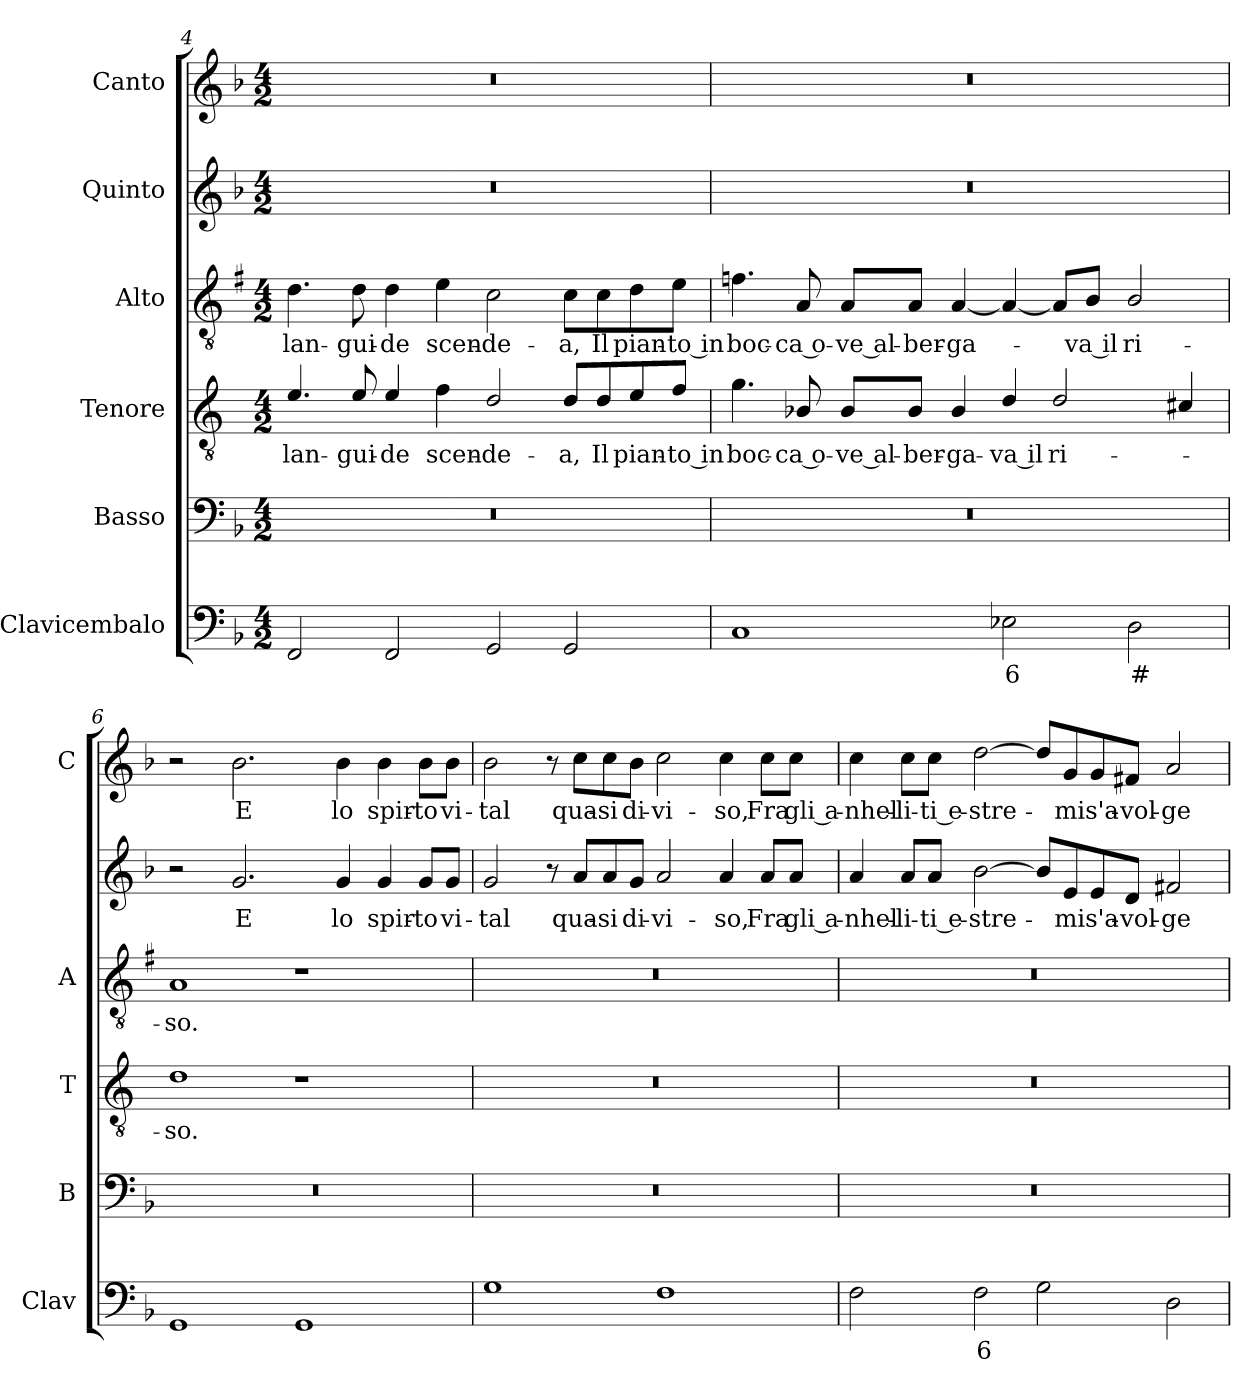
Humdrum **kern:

**kern	**text	**kern	**kern	**text	**kern	**text	**kern	**text	**kern	**text
*part6	*part6	*part5	*part4	*part4	*part3	*part3	*part2	*part2	*part1	*part1
*staff6	*staff6	*staff5	*staff4	*staff4	*staff3	*staff3	*staff2	*staff2	*staff1	*staff1
*I"Clavicembalo	*	*I"Basso	*I"Tenore	*	*I"Alto	*	*I"Quinto	*	*I"Canto	*
*I'Clav	*	*I'B	*I'T	*	*I'A	*	*	*	*I'C	*
*clefF4	*	*clefF4	*clefGv2	*	*clefGv2	*	*clefG2	*	*clefG2	*
*	*	*	*ITrd4c7	*	*ITrd1c2	*	*	*	*	*
*k[b-]	*	*k[b-]	*k[b-]	*	*k[b-]	*	*k[b-]	*	*k[b-]	*
*F:	*	*F:	*F:	*	*F:	*	*F:	*	*F:	*
*M4/2	*	*M4/2	*M4/2	*	*M4/2	*	*M4/2	*	*M4/2	*
=4	=4	=4	=4	=4	=4	=4	=4	=4	=4	=4
!	!	!	!	!LO:LY:b	!	!LO:LY:b	!	!	!	!
2FF/	.	0r	4.A/	lan-	4.c\	lan-	0r	.	0r	.
!	!	!	!	!LO:LY:b	!	!LO:LY:b	!	!	!	!
.	.	.	8A/	-gui-	8c\	-gui-	.	.	.	.
!	!	!	!	!LO:LY:b	!	!LO:LY:b	!	!	!	!
2FF/	.	.	4A/	-de	4c\	-de	.	.	.	.
!	!	!	!	!LO:LY:b	!	!LO:LY:b	!	!	!	!
.	.	.	4B-\	scen-	4d\	scen-	.	.	.	.
!	!	!	!	!LO:LY:b	!	!LO:LY:b	!	!	!	!
2GG/	.	.	2G/	-de-	2B-\	-de-	.	.	.	.
!	!	!	!	!LO:LY:b	!	!LO:LY:b	!	!	!	!
2GG/	.	.	8G/L	-a,	8B-\L	-a,	.	.	.	.
!	!	!	!	!LO:LY:b	!	!LO:LY:b	!	!	!	!
.	.	.	8G/	Il	8B-\	Il	.	.	.	.
!	!	!	!	!LO:LY:b	!	!LO:LY:b	!	!	!	!
.	.	.	8A/	pian-	8c\	pian-	.	.	.	.
!	!	!	!	!LO:LY:b	!	!LO:LY:b	!	!	!	!
.	.	.	8B-/J	-to in	8d\J	-to in	.	.	.	.
=5	=5	=5	=5	=5	=5	=5	=5	=5	=5	=5
!	!	!	!	!LO:LY:b	!	!LO:LY:b	!	!	!	!
1C	.	0r	4.c\	boc-	4.e-X\	boc-	0r	.	0r	.
!	!	!	!	!LO:LY:b	!	!LO:LY:b	!	!	!	!
.	.	.	8E-X/	-ca o-	8G/	-ca o-	.	.	.	.
!	!	!	!	!LO:LY:b	!	!LO:LY:b	!	!	!	!
.	.	.	8E-/L	-ve al-	8G/L	-ve al-	.	.	.	.
!	!	!	!	!LO:LY:b	!	!LO:LY:b	!	!	!	!
.	.	.	8E-/J	-ber-	8G/J	-ber-	.	.	.	.
!	!	!	!	!LO:LY:b	!	!LO:LY:b	!	!	!	!
.	.	.	4E-/	-ga-	[4G/	-ga-	.	.	.	.
!	!LO:LY:b	!	!	!LO:LY:b	!	!	!	!	!	!
2E-X\	6	.	4G/	-va il	4G/_	.	.	.	.	.
!	!	!	!	!LO:LY:b	!	!	!	!	!	!
.	.	.	2G/	ri-	8G/L]	.	.	.	.	.
!	!	!	!	!	!	!LO:LY:b	!	!	!	!
.	.	.	.	.	8A/J	-va il	.	.	.	.
!	!LO:LY:b	!	!	!	!	!LO:LY:b	!	!	!	!
2D\	#	.	.	.	2A/	ri-	.	.	.	.
.	.	.	4F#X/	.	.	.	.	.	.	.
!!LO:PB:g=z
=6	=6	=6	=6	=6	=6	=6	=6	=6	=6	=6
!	!	!	!	!LO:LY:b	!	!LO:LY:b	!	!	!	!
1GG	.	0r	1G	-so.	1G	-so.	2r	.	2r	.
!	!	!	!	!	!	!	!	!LO:LY:b	!	!LO:LY:b
.	.	.	.	.	.	.	2.g/	E	2.b-\	E
1GG	.	.	1r	.	1r	.	.	.	.	.
!	!	!	!	!	!	!	!	!LO:LY:b	!	!LO:LY:b
.	.	.	.	.	.	.	4g/	lo	4b-\	lo
!	!	!	!	!	!	!	!	!LO:LY:b	!	!LO:LY:b
.	.	.	.	.	.	.	4g/	spir-	4b-\	spir-
!	!	!	!	!	!	!	!	!LO:LY:b	!	!LO:LY:b
.	.	.	.	.	.	.	8g/L	-to	8b-\L	-to
!	!	!	!	!	!	!	!	!LO:LY:b	!	!LO:LY:b
.	.	.	.	.	.	.	8g/J	vi-	8b-\J	vi-
=7	=7	=7	=7	=7	=7	=7	=7	=7	=7	=7
!	!	!	!	!	!	!	!	!LO:LY:b	!	!LO:LY:b
1G	.	0r	0r	.	0r	.	2g/	-tal	2b-\	-tal
.	.	.	.	.	.	.	8r	.	8r	.
!	!	!	!	!	!	!	!	!LO:LY:b	!	!LO:LY:b
.	.	.	.	.	.	.	8a/L	qua-	8cc\L	qua-
!	!	!	!	!	!	!	!	!LO:LY:b	!	!LO:LY:b
.	.	.	.	.	.	.	8a/	-si	8cc\	-si
!	!	!	!	!	!	!	!	!LO:LY:b	!	!LO:LY:b
.	.	.	.	.	.	.	8g/J	di-	8b-\J	di-
!	!	!	!	!	!	!	!	!LO:LY:b	!	!LO:LY:b
1F	.	.	.	.	.	.	2a/	-vi-	2cc\	-vi-
!	!	!	!	!	!	!	!	!LO:LY:b	!	!LO:LY:b
.	.	.	.	.	.	.	4a/	-so,	4cc\	-so,
!	!	!	!	!	!	!	!	!LO:LY:b	!	!LO:LY:b
.	.	.	.	.	.	.	8a/L	Fra	8cc\L	Fra
!	!	!	!	!	!	!	!	!LO:LY:b	!	!LO:LY:b
.	.	.	.	.	.	.	8a/J	gli a-	8cc\J	gli a-
=8	=8	=8	=8	=8	=8	=8	=8	=8	=8	=8
!	!	!	!	!	!	!	!	!LO:LY:b	!	!LO:LY:b
2F\	.	0r	0r	.	0r	.	4a/	-nhel-	4cc\	-nhel-
!	!	!	!	!	!	!	!	!LO:LY:b	!	!LO:LY:b
.	.	.	.	.	.	.	8a/L	-li-	8cc\L	-li-
!	!	!	!	!	!	!	!	!LO:LY:b	!	!LO:LY:b
.	.	.	.	.	.	.	8a/J	-ti e-	8cc\J	-ti e-
!	!LO:LY:b	!	!	!	!	!	!	!LO:LY:b	!	!LO:LY:b
2F\	6	.	.	.	.	.	[2b-\	-stre-	[2dd\	-stre-
2G\	.	.	.	.	.	.	8b-/L]	.	8dd/L]	.
!	!	!	!	!	!	!	!	!LO:LY:b	!	!LO:LY:b
.	.	.	.	.	.	.	8e/	-mi	8g/	-mi
!	!	!	!	!	!	!	!	!LO:LY:b	!	!LO:LY:b
.	.	.	.	.	.	.	8e/	s'a-	8g/	s'a-
!	!	!	!	!	!	!	!	!LO:LY:b	!	!LO:LY:b
.	.	.	.	.	.	.	8d/J	-vol-	8f#X/J	-vol-
!	!	!	!	!	!	!	!	!LO:LY:b	!	!LO:LY:b
2D\	.	.	.	.	.	.	2f#X/	-ge-	2a/	-ge-
=	=	=	=	=	=	=	=	=	=	=
*-	*-	*-	*-	*-	*-	*-	*-	*-	*-	*-
